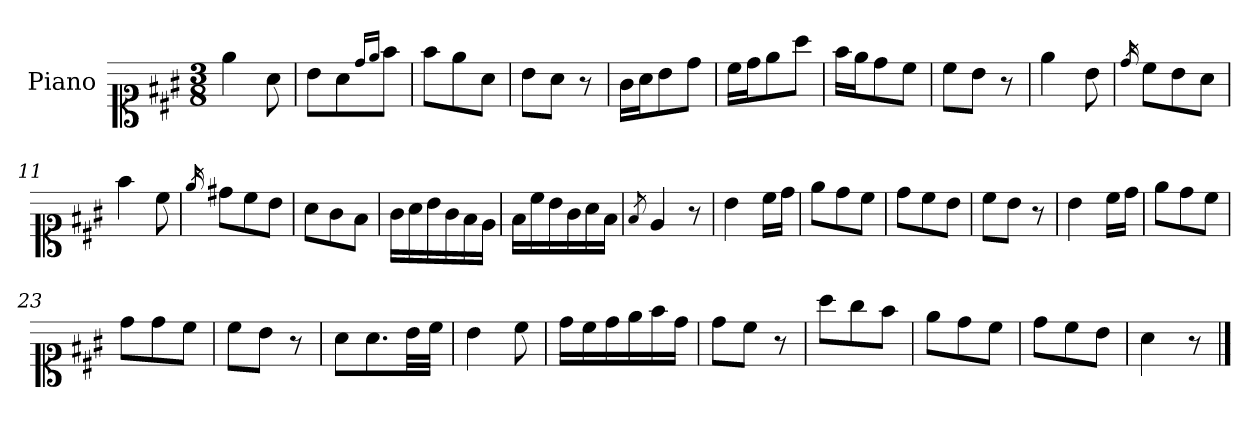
**kern
*part1
*staff1
*I"Piano
*I'Pno.
*clefC1
*k[f#c#g#]
*M3/8
=1
4ee\
8a\
=2
8b\L
8a\
16qdd/LL
16qee/JJ
8ff#\J
=3
8ff#\L
8ee\
8a\J
=4
8b\L
8a\J
8r
=5
16g#\LL
16a\J
8b\
8dd\J
=6
16cc#\LL
16dd\J
8ee\
8aa\J
=7
16ff#\LL
16ee\J
8dd\
8cc#\J
=8
8cc#\L
8b\J
8r
=9
4ee\
8b\
!!LO:LB:g=z
=10
16qdd/
8cc#\L
8b\
8a\J
=11
4ff#\
8cc#\
=12
16qee/
8dd#X\L
8cc#\
8b\J
=13
8a\L
8g#\
8f#\J
=14
16g#\LL
16a\
16b\
16g#\
16f#\
16e\JJ
=15
16f#\LL
16cc#\
16b\
16g#\
16a\
16f#\JJ
=16
8qf#/
4e/
8r
=17
4b\
16cc#\LL
16dd\JJ
!!LO:LB:g=z
=18
8ee\L
8dd\
8cc#\J
=19
8dd\L
8cc#\
8b\J
=20
8cc#\L
8b\J
8r
=21
4b\
16cc#\LL
16dd\JJ
=22
8ee\L
8dd\
8cc#\J
=23
8dd\L
8dd\
8cc#\J
=24
8cc#\L
8b\J
8r
=25
8a\L
8.a\
32b\LL
32cc#\JJJ
=26
4b\
8cc#\
!!LO:LB:g=z
=27
16dd\LL
16cc#\
16dd\
16ee\
16ff#\
16dd\JJ
=28
8dd\L
8cc#\J
8r
=29
8aa\L
8gg#\
8ff#\J
=30
8ee\L
8dd\
8cc#\J
=31
8dd\L
8cc#\
8b\J
=32
4a\
8r
==
*-
